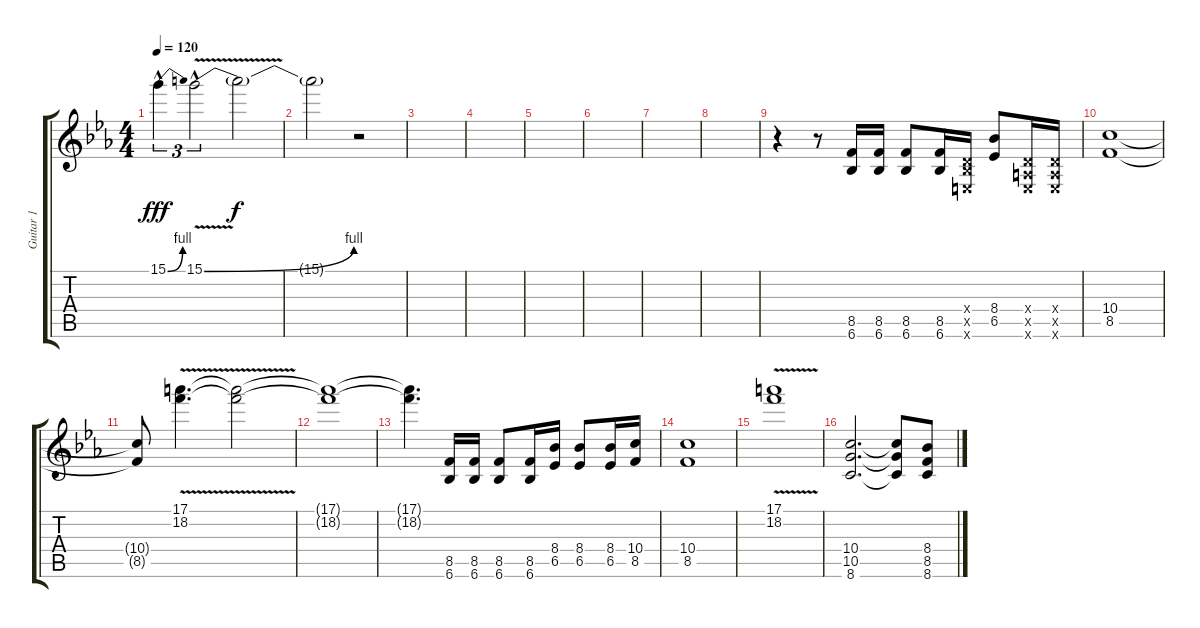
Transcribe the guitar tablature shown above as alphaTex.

\track ("Guitar 1" "Guitar 1") {instrument overdrivenguitar}
\staff {score tabs}
\tuning (E4 B3 G3 D3 A2 E2) {hide}
\ts (4 4)
\tempo 120
\clef g2
\ks eb
15.1{be (bend 0 0 60 4) hac}.4{tu (3 2) dy fff} 15.1{be (bend 0 0 60 4) v hac}.2{tu (3 2)} 15.1{t}.2{dy f} |
15.1{t}.2 r.2 |
|
|
|
|
|
|
r.4 r.8 (8.5 6.6).16 (8.5 6.6).16 (8.5 6.6).8 (8.5 6.6).16 (0.4{x} 1.5{x} 0.6{x}).16 (8.4 6.5).8 (0.4{x} 0.5{x} 0.6{x}).16 (0.4{x} 0.5{x} 0.6{x}).16 |
(10.4 8.5).1{volume 0} |
(10.4{t} 8.5{t}).8 (17.1{v} 18.2{v}).4{d volume 16} (17.1{t} 18.2{t}).2 |
(17.1{t} 18.2{t}).1 |
(17.1{t} 18.2{t}).4{d} (8.5 6.6).16 (8.5 6.6).16 (8.5 6.6).8 (8.5 6.6).16 (8.4 6.5).16 (8.4 6.5).8 (8.4 6.5).16 (10.4 8.5).16 |
(10.4 8.5).1{volume 0} |
(17.1{v} 18.2{v}).1{volume 16} |
(10.4 10.5 8.6).2{d} (10.4{t} 10.5{t} 8.6{t}).8 (8.4 8.5 8.6).8
